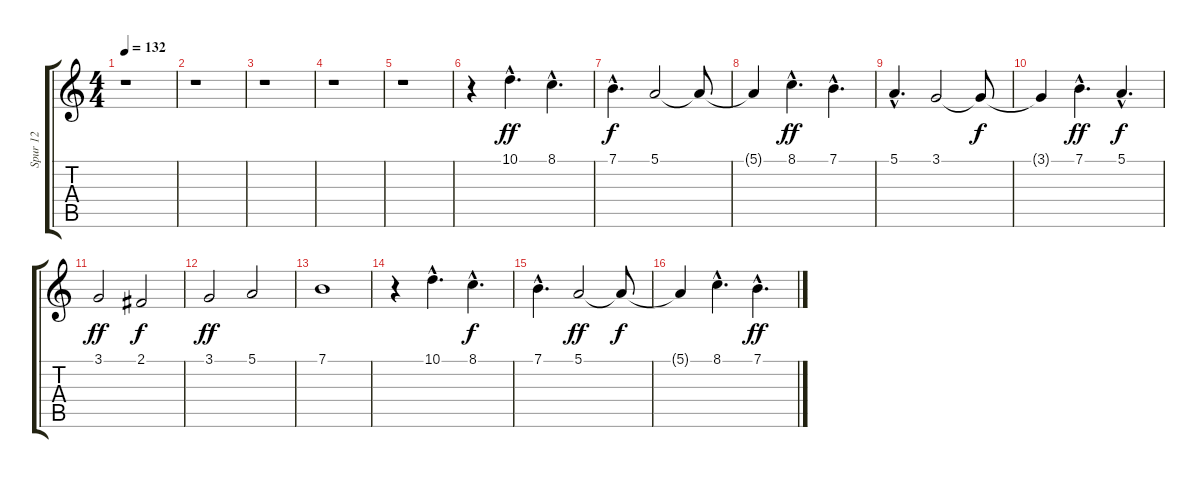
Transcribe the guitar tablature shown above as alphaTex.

\track ("Spur 12" "Spur 12") {instrument choiraahs}
\staff {score tabs}
\tuning (E4 B3 G3 D3 A2 E2) {hide}
\ts (4 4)
\tempo 132
\clef g2
\ks c
r.1{dy ff} |
r.1 |
r.1 |
r.1 |
r.1 |
r.4 10.1{hac}.4{d} 8.1{hac}.4{d} |
7.1{hac}.4{d dy f} 5.1.2 5.1{t}.8 |
5.1{t}.4 8.1{hac}.4{d dy ff} 7.1{hac}.4{d} |
5.1{hac}.4{d} 3.1.2 3.1{t}.8{dy f} |
3.1{t}.4 7.1{hac}.4{d dy ff} 5.1{hac}.4{d dy f} |
3.1.2{dy ff} 2.1.2{dy f} |
3.1.2{dy ff} 5.1.2 |
7.1.1 |
r.4 10.1{hac}.4{d} 8.1{hac}.4{d dy f} |
7.1{hac}.4{d} 5.1.2{dy ff} 5.1{t}.8{dy f} |
5.1{t}.4 8.1{hac}.4{d} 7.1{hac}.4{d dy ff}
